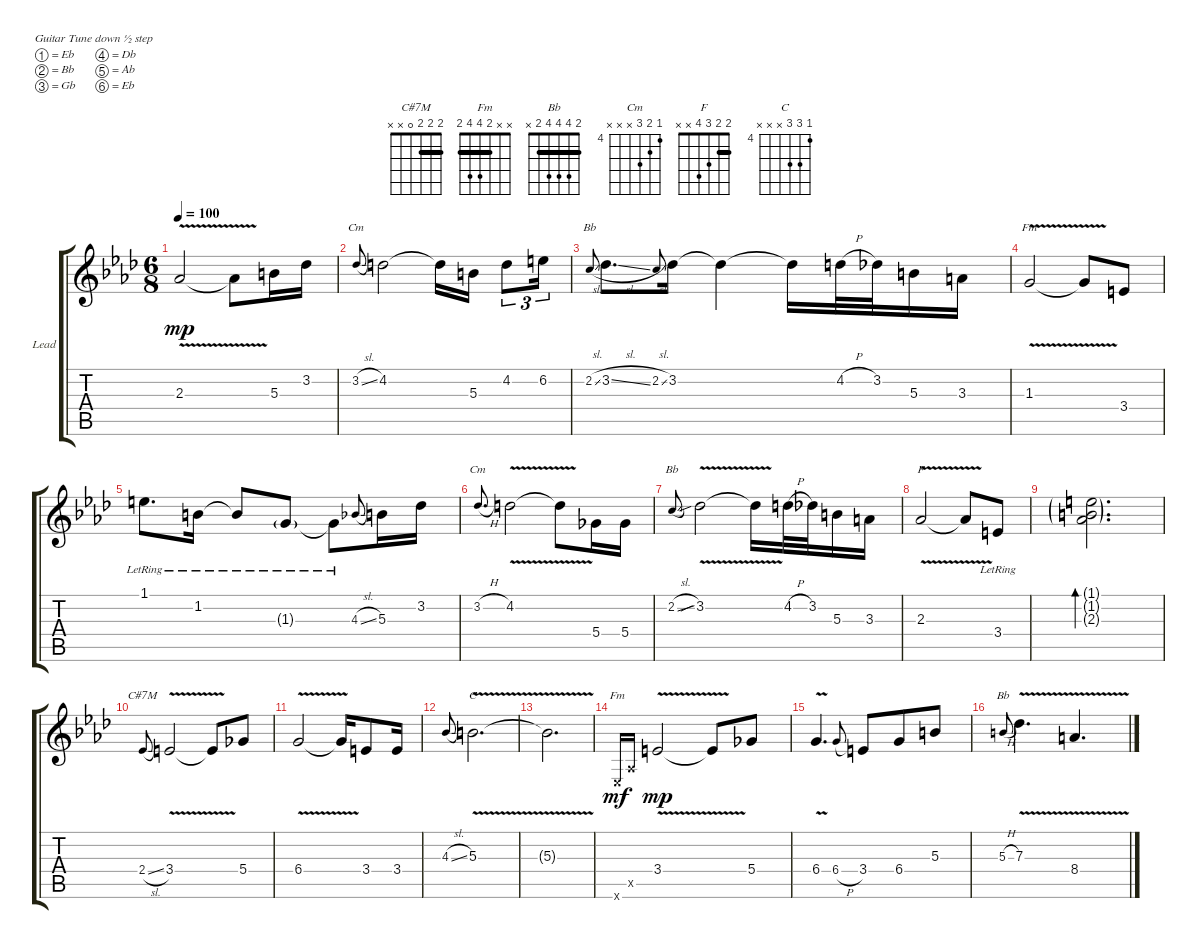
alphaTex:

\defaultSystemsLayout 4
\bracketExtendMode groupsimilarinstruments
\firstSystemTrackNameOrientation horizontal
\otherSystemsTrackNameOrientation horizontal
\track ("Lead" "Lead") {instrument overdrivenguitar}
\staff {score tabs}
\tuning (Eb4 Bb3 Gb3 Db3 Ab2 Eb2)
\chord ("C#7M" 2 2 2 0 x x) {barre (2 2)}
\chord ("Fm" x x 2 4 4 2) {barre 2}
\chord ("Bb" 2 4 4 4 2 x) {barre 2}
\chord ("Cm" 4 5 6 x x x) {firstfret 4}
\chord ("F" 2 2 3 4 x x) {barre 2}
\chord ("C" 4 6 6 x x x) {firstfret 4}
\ts (6 8)
\tempo 100
\clef g2
\ks fminor
2.3{v t}.2{dy mp} 2.3{v t}.8 5.3.16 3.2.16 |
3.2{sl}.8{ch "Cm" gr onbeat} 4.2.2 4.2{t}.16 5.3.16 4.2.8{tu (3 2)} 6.2.16{tu (3 2)} |
2.2{sl}.8{ch "Bb" gr onbeat} 3.2{sl}.8{d beam merge} 2.2{sl}.8{gr onbeat beam merge} 3.2.16{beam split} 3.2{t}.4{beam merge} 3.2{t}.16 4.2{h}.32{beam merge} 3.2.32{beam merge} 5.3.16{beam merge} 3.3.16 |
1.3{v}.2{ch "Fm"} 1.3{t}.8 3.4.8 |
1.1{lr}.8{d} 1.2{lr}.16{beam split} 1.2{lr t}.8{beam merge} 1.3{g lr}.8{beam split} 1.3{lr t}.8 4.3{sl}.8{gr onbeat} 5.3.16 3.2.16 |
3.2{h}.8{d ch "Cm" gr onbeat} 4.2{v}.2 4.2{t}.8 5.4.16 5.4.16 |
2.2{sl}.8{ch "Bb" gr onbeat} 3.2{v sib}.2 3.2{t}.16 4.2{h}.32 3.2.32 5.3.16 3.3.16 |
2.3{v}.2{ch "F"} 2.3{t}.8 3.4{lr}.8 |
(2.3{g} 1.2{g} 1.1{g}).2{d bd 240} |
2.4{sl}.8{ch "C#7M" gr onbeat} 3.4{v}.2 3.4{t}.8 5.4.8 |
6.4{v}.2 6.4{t}.16 3.4.8 3.4.16 |
4.3{sl}.8{gr onbeat} 5.3{v}.2{d ch "C"} |
5.3{v t}.2{d} |
0.6{x}.16{ch "Fm" gr onbeat dy mf} 0.5{x}.16{gr onbeat} 3.4{v}.2{dy mp} 3.4{t}.8 5.4.8 |
6.4{v}.4{d} 6.4{h}.8{gr onbeat} 3.4.8 6.4.8 5.3.8 |
5.3{h}.8{ch "Bb" gr onbeat} 7.3{v}.4{d} 8.4{v}.4{d}
